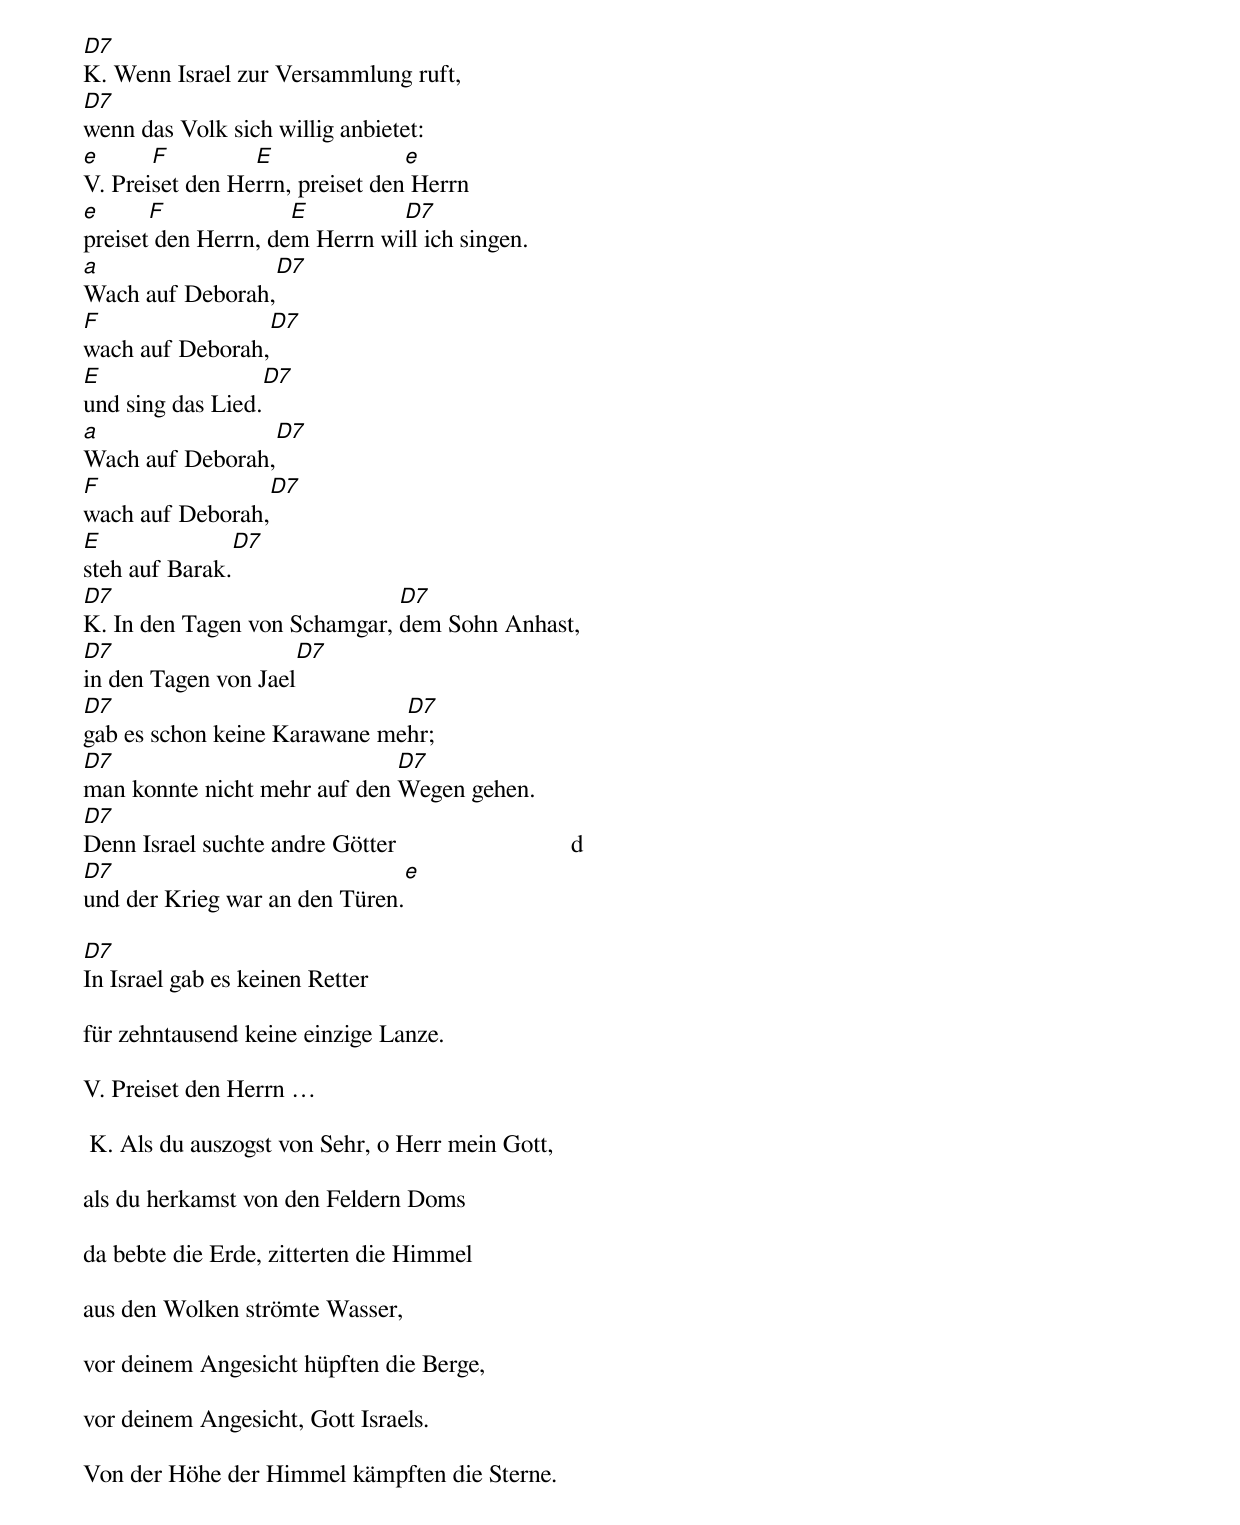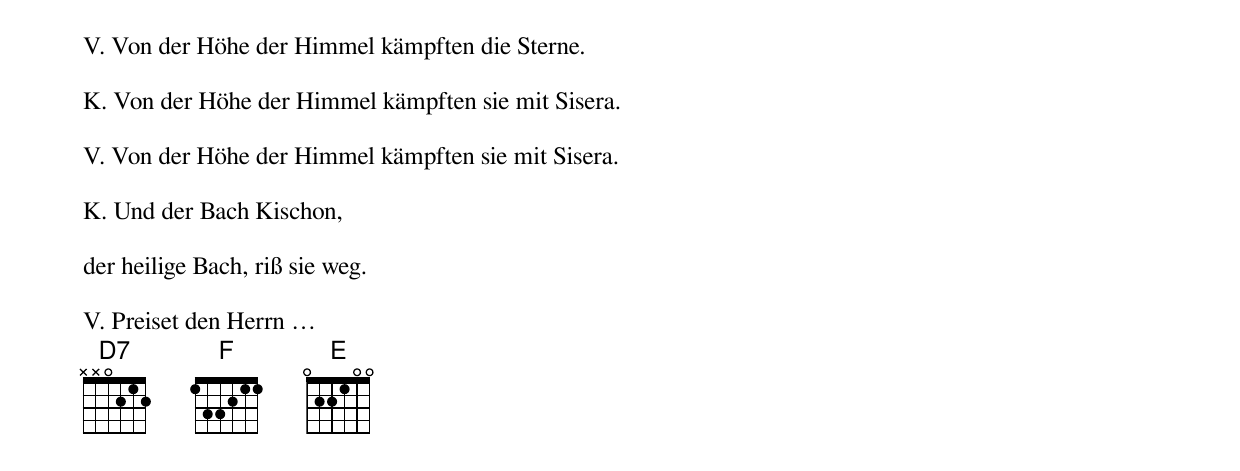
D7
K. Wenn Israel zur Versammlung ruft,
D7
wenn das Volk sich willig anbietet:
e      F         E               e
V. Preiset den Herrn, preiset den Herrn
e      F             E         D7
preiset den Herrn, dem Herrn will ich singen.
a                        D7
Wach auf Deborah,
F                         D7
wach auf Deborah,
E                     D7
und sing das Lied.
a                        D7
Wach auf Deborah,
F                         D7
wach auf Deborah,
E                      D7
steh auf Barak.
D7                            D7
K. In den Tagen von Schamgar, dem Sohn Anhast,
D7                            D7
in den Tagen von Jael
D7                            D7
gab es schon keine Karawane mehr;
D7                            D7
man konnte nicht mehr auf den Wegen gehen.
D7
Denn Israel suchte andre Götter                            d
D7                               e
und der Krieg war an den Türen.

D7
In Israel gab es keinen Retter

für zehntausend keine einzige Lanze.

V. Preiset den Herrn …

 K. Als du auszogst von Sehr, o Herr mein Gott,

als du herkamst von den Feldern Doms

da bebte die Erde, zitterten die Himmel

aus den Wolken strömte Wasser,

vor deinem Angesicht hüpften die Berge,

vor deinem Angesicht, Gott Israels.

Von der Höhe der Himmel kämpften die Sterne.

V. Von der Höhe der Himmel kämpften die Sterne.

K. Von der Höhe der Himmel kämpften sie mit Sisera.

V. Von der Höhe der Himmel kämpften sie mit Sisera.

K. Und der Bach Kischon,

der heilige Bach, riß sie weg.

V. Preiset den Herrn …
